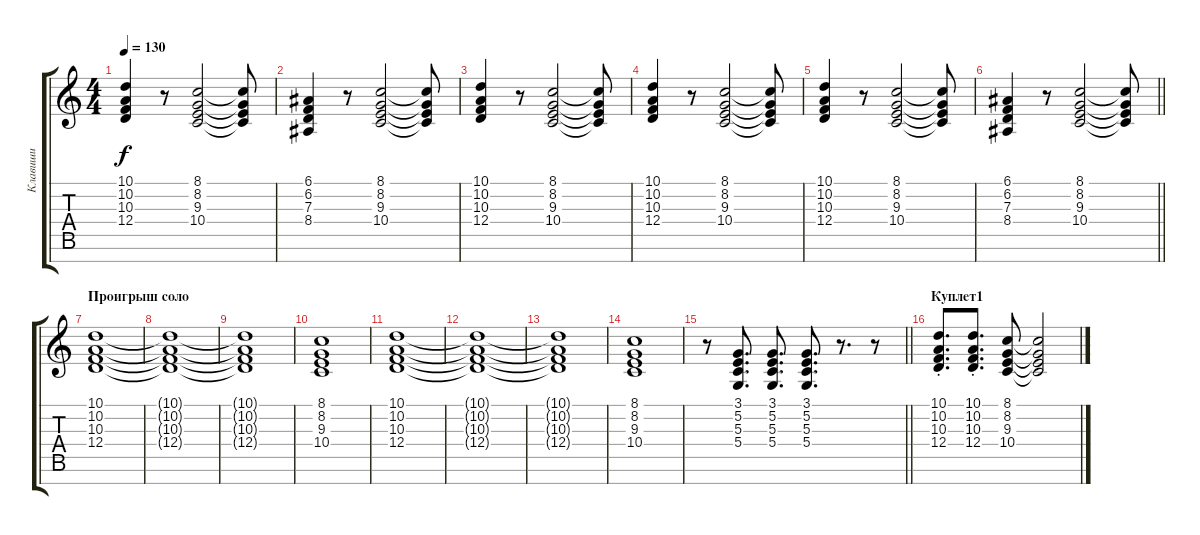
\track ("Клавиши" "Клавиши") {instrument tremolostrings}
\staff {score tabs}
\tuning (E4 B3 G3 D3 A2 E2 B1) {hide}
\ts (4 4)
\tempo 130
\clef g2
\ks c
(10.1 10.2 10.3 12.4).4{dy f} r.8 (8.1 8.2 9.3 10.4).2 (8.1{t} 8.2{t} 9.3{t} 10.4{t}).8 |
(6.1 6.2 7.3 8.4).4 r.8 (8.1 8.2 9.3 10.4).2 (8.1{t} 8.2{t} 9.3{t} 10.4{t}).8 |
(10.1 10.2 10.3 12.4).4 r.8 (8.1 8.2 9.3 10.4).2 (8.1{t} 8.2{t} 9.3{t} 10.4{t}).8 |
(10.1 10.2 10.3 12.4).4 r.8 (8.1 8.2 9.3 10.4).2 (8.1{t} 8.2{t} 9.3{t} 10.4{t}).8 |
(10.1 10.2 10.3 12.4).4 r.8 (8.1 8.2 9.3 10.4).2 (8.1{t} 8.2{t} 9.3{t} 10.4{t}).8 |
\barLineRight lightlight
(6.1 6.2 7.3 8.4).4 r.8 (8.1 8.2 9.3 10.4).2 (8.1{t} 8.2{t} 9.3{t} 10.4{t}).8 |
\section ("" "Проигрыш соло")
(10.1 10.2 10.3 12.4).1 |
(10.1{t} 10.2{t} 10.3{t} 12.4{t}).1 |
(10.1{t} 10.2{t} 10.3{t} 12.4{t}).1 |
(8.1 8.2 9.3 10.4).1 |
(10.1 10.2 10.3 12.4).1 |
(10.1{t} 10.2{t} 10.3{t} 12.4{t}).1 |
(10.1{t} 10.2{t} 10.3{t} 12.4{t}).1 |
(8.1 8.2 9.3 10.4).1 |
\barLineRight lightlight
r.8 (3.1 5.2 5.3 5.4).8{d} (3.1 5.2 5.3 5.4).8{d} (3.1 5.2 5.3 5.4).8{d} r.8{d} r.8 |
\section ("" "Куплет1")
(10.1{st} 10.2{st} 10.3{st} 12.4{st}).8{d} (10.1{st} 10.2{st} 10.3{st} 12.4{st}).8{d} (8.1 8.2 9.3 10.4).8 (8.1{t} 8.2{t} 9.3{t} 10.4{t}).2
